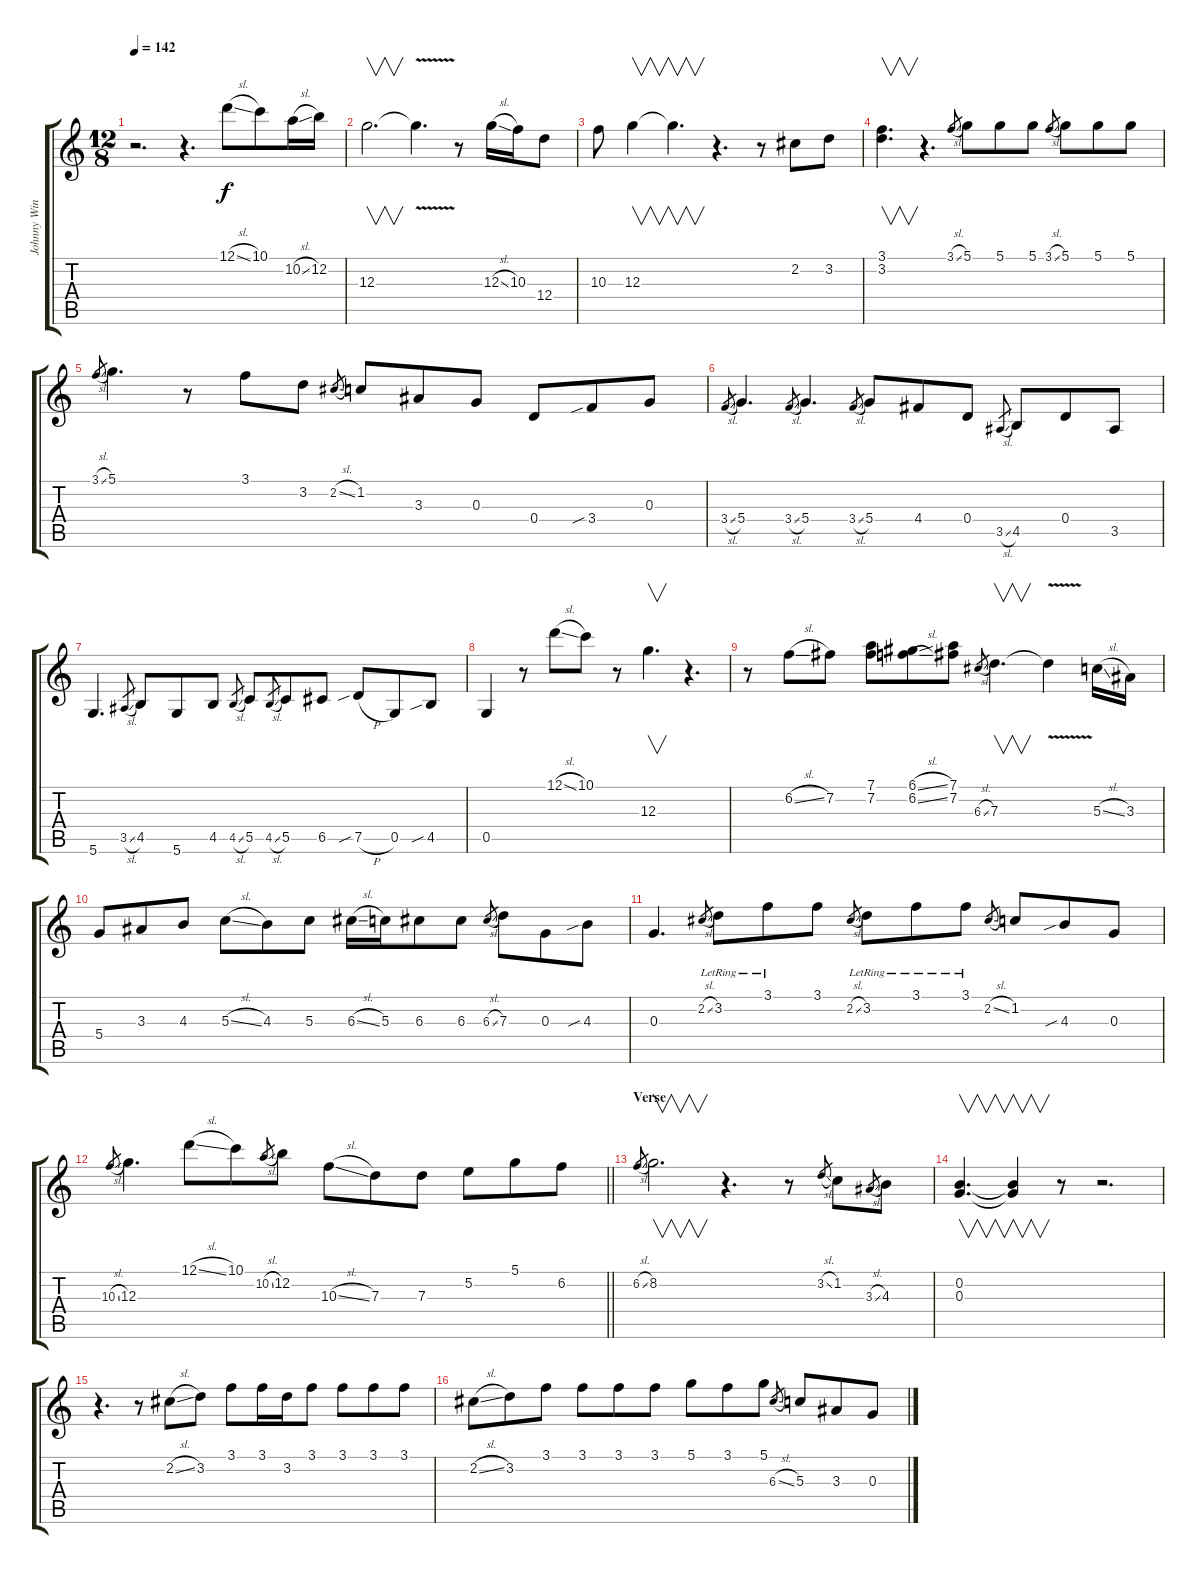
\track ("Johnny Winter-slide guitar- open \"G\"" "Johnny Win") {instrument acousticguitarsteel}
\staff {score tabs}
\tuning (D4 B3 G3 D3 G2 D2) {hide}
\ts (12 8)
\tempo 142
\clef g2
\ks c
r.2{d dy f instrument acousticguitarsteel} r.4{d} 12.1{sl}.8 10.1.8 10.2{sl}.16 12.2.16 |
12.3.2{v d} 12.3{v t}.4{d} r.8 12.3{sl}.16 10.3.16 12.4.8 |
10.3.8 12.3.4{v} 12.3{t}.4{v d} r.4{d} r.8 2.2.8 3.2.8 |
(3.1 3.2).4{v d} r.4{d} 3.1{sl}.8{gr} 5.1.8 5.1.8 5.1.8 3.1{sl}.8{gr} 5.1.8 5.1.8 5.1.8 |
3.1{sl}.8{gr} 5.1.4{d} r.8 3.1.8 3.2.8 2.2{sl}.8{gr} 1.2.8 3.3.8 0.3.8 0.4.8 3.4{sib}.8 0.3.8 |
3.4{sl}.8{gr} 5.4.4{d} 3.4{sl}.8{gr} 5.4.4{d} 3.4{sl}.8{gr} 5.4.8 4.4.8 0.4.8 3.5{sl}.8{gr} 4.5.8 0.4.8 3.5.8 |
5.6.4{d} 3.5{sl}.8{gr} 4.5.8 5.6.8 4.5.8 4.5{sl}.8{gr} 5.5.8 4.5{sl}.8{gr} 5.5.8 6.5.8 7.5{sib h}.8 0.5.8 4.5{sib}.8 |
0.5.4 r.8 12.1{sl}.8 10.1.8 r.8 12.3.4{v d} r.4{d} |
r.8 6.2{sl}.8 7.2.8 (7.1 7.2).8 (6.1{sl} 6.2{sl}).8 (7.1 7.2).8 6.3{sl}.8{gr} 7.3.4{v d} 7.3{v t}.4 5.3{sl}.16 3.3.16 |
5.4.8 3.3.8 4.3.8 5.3{sl}.8 4.3.8 5.3.8 6.3{sl}.16 5.3.16 6.3.8 6.3.8 6.3{sl}.8{gr} 7.3.8 0.3.8 4.3{sib}.8 |
0.3.4{d} 2.2{sl}.8{gr} 3.2{lr}.8 3.1{lr}.8 3.1.8 2.2{sl}.8{gr} 3.2{lr}.8 3.1{lr}.8 3.1{lr}.8 2.2{sl}.8{gr} 1.2.8 4.3{sib}.8 0.3.8 |
\barLineRight lightlight
10.3{sl}.8{gr} 12.3.4{d} 12.1{sl}.8 10.1.8 10.2{sl}.8{gr} 12.2.8 10.3{sl}.8 7.3.8 7.3.8 5.2.8 5.1.8 6.2.8 |
\section ("" "Verse")
6.2{sl}.8{gr} 8.2.2{v d} r.4{d} r.8 3.2{sl}.8{gr} 1.2.8 3.3{sl}.8{gr} 4.3.8 |
(0.2 0.3).4{v d} (0.2{t} 0.3{t}).4{v} r.8 r.2{d} |
r.4{d} r.8 2.2{sl}.8 3.2.8 3.1.8 3.1.16 3.2.16 3.1.8 3.1.8 3.1.8 3.1.8 |
2.2{sl}.8 3.2.8 3.1.8 3.1.8 3.1.8 3.1.8 5.1.8 3.1.8 5.1.8 6.3{sl}.8{gr} 5.3.8 3.3.8 0.3.8
